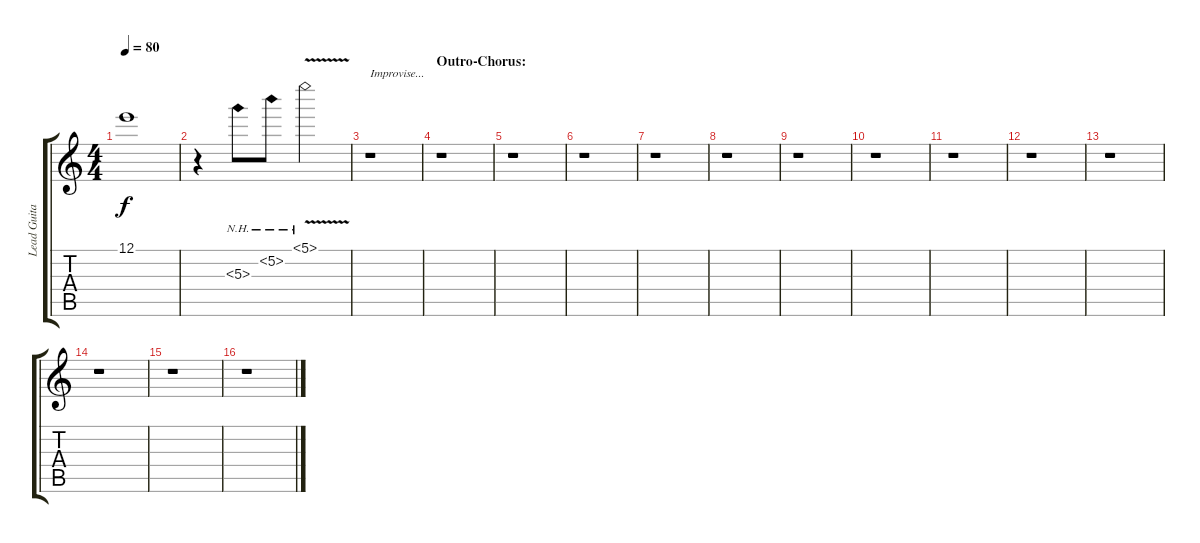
\track ("Lead Guitar 1" "Lead Guita") {instrument distortionguitar}
\staff {score tabs}
\tuning (E4 B3 G3 D3 A2 E2) {hide}
\ts (4 4)
\tempo 80
\clef g2
\ks c
12.1{t}.1{dy f} |
r.4 5.3{nh}.8 5.2{nh}.8 5.1{nh v}.2 |
r.1{txt "Improvise..."} |
\section ("" "Outro-Chorus:")
r.1 |
r.1 |
r.1 |
r.1 |
r.1 |
r.1 |
r.1 |
r.1 |
r.1 |
r.1 |
r.1 |
r.1 |
r.1
